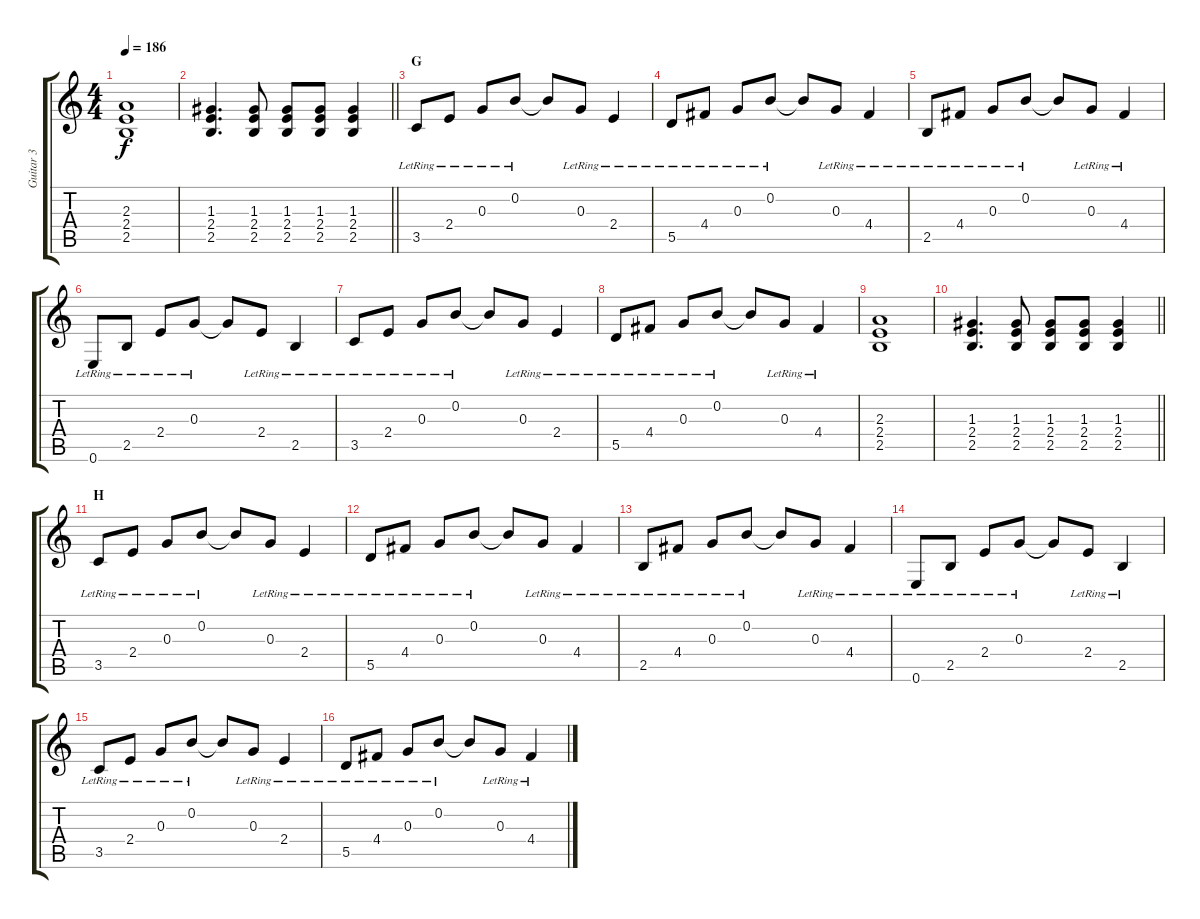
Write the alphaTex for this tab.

\track ("Guitar 3" "Guitar 3") {instrument overdrivenguitar}
\staff {score tabs}
\tuning (E4 B3 G3 D3 A2 E2) {hide}
\ts (4 4)
\tempo 186
\clef g2
\ks c
(2.3 2.4 2.5).1{dy f} |
\barLineRight lightlight
(1.3 2.4 2.5).4{d} (1.3 2.4 2.5).8 (1.3 2.4 2.5).8 (1.3 2.4 2.5).8 (1.3 2.4 2.5).4 |
\section ("" "G")
3.5{lr}.8 2.4{lr}.8 0.3{lr}.8 0.2{lr}.8 0.2{t}.8 0.3{lr}.8 2.4{lr}.4 |
5.5{lr}.8 4.4{lr}.8 0.3{lr}.8 0.2{lr}.8 0.2{t}.8 0.3{lr}.8 4.4{lr}.4 |
2.5{lr}.8 4.4{lr}.8 0.3{lr}.8 0.2{lr}.8 0.2{t}.8 0.3{lr}.8 4.4{lr}.4 |
0.6{lr}.8 2.5{lr}.8 2.4{lr}.8 0.3{lr}.8 0.3{t}.8 2.4{lr}.8 2.5{lr}.4 |
3.5{lr}.8 2.4{lr}.8 0.3{lr}.8 0.2{lr}.8 0.2{t}.8 0.3{lr}.8 2.4{lr}.4 |
5.5{lr}.8 4.4{lr}.8 0.3{lr}.8 0.2{lr}.8 0.2{t}.8 0.3{lr}.8 4.4{lr}.4 |
(2.3 2.4 2.5).1 |
\barLineRight lightlight
(1.3 2.4 2.5).4{d} (1.3 2.4 2.5).8 (1.3 2.4 2.5).8 (1.3 2.4 2.5).8 (1.3 2.4 2.5).4 |
\section ("" "H")
3.5{lr}.8 2.4{lr}.8 0.3{lr}.8 0.2{lr}.8 0.2{t}.8 0.3{lr}.8 2.4{lr}.4 |
5.5{lr}.8 4.4{lr}.8 0.3{lr}.8 0.2{lr}.8 0.2{t}.8 0.3{lr}.8 4.4{lr}.4 |
2.5{lr}.8 4.4{lr}.8 0.3{lr}.8 0.2{lr}.8 0.2{t}.8 0.3{lr}.8 4.4{lr}.4 |
0.6{lr}.8 2.5{lr}.8 2.4{lr}.8 0.3{lr}.8 0.3{t}.8 2.4{lr}.8 2.5{lr}.4 |
3.5{lr}.8 2.4{lr}.8 0.3{lr}.8 0.2{lr}.8 0.2{t}.8 0.3{lr}.8 2.4{lr}.4 |
5.5{lr}.8 4.4{lr}.8 0.3{lr}.8 0.2{lr}.8 0.2{t}.8 0.3{lr}.8 4.4{lr}.4
